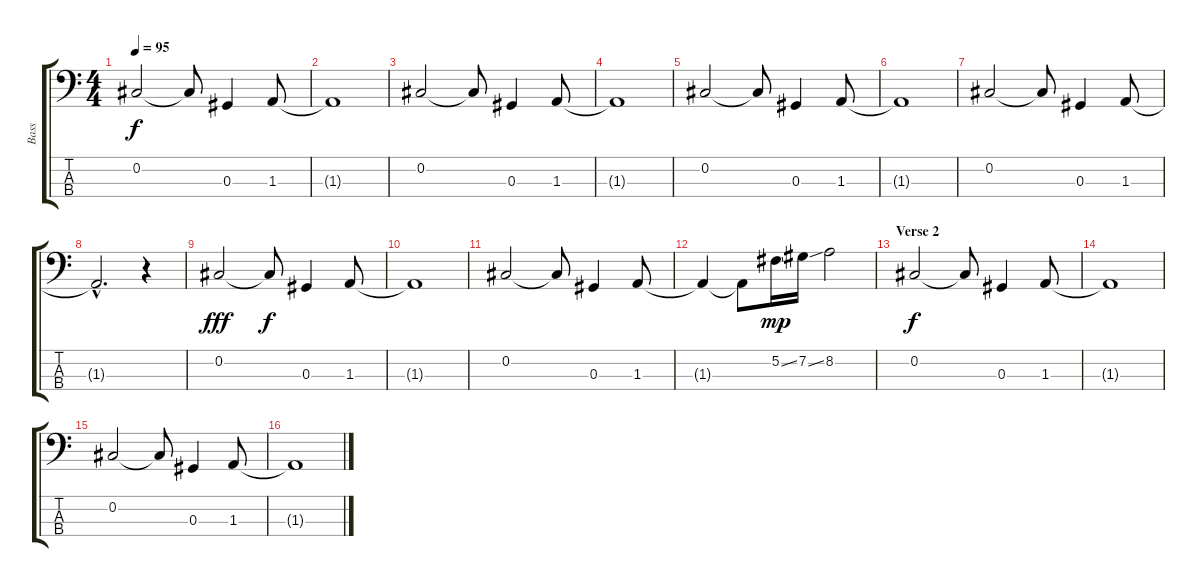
\track ("Bass" "Bass") {instrument electricbassfinger}
\staff {score tabs}
\tuning (Gb2 Db2 Ab1 Eb1) {hide}
\ts (4 4)
\tempo 95
\clef f4
\ks c
0.2.2{dy f} 0.2{t}.8 0.3.4 1.3.8 |
1.3{t}.1 |
0.2.2 0.2{t}.8 0.3.4 1.3.8 |
1.3{t}.1 |
0.2.2 0.2{t}.8 0.3.4 1.3.8 |
1.3{t}.1 |
0.2.2 0.2{t}.8 0.3.4 1.3.8 |
1.3{hac t}.2{d} r.4 |
0.2.2{dy fff} 0.2{t}.8{dy f} 0.3.4 1.3.8 |
1.3{t}.1 |
0.2.2 0.2{t}.8 0.3.4 1.3.8 |
1.3{t}.4 1.3{t}.8 5.2{ss}.16{dy mp} 7.2{ss}.16 8.2.2 |
\section ("" "Verse 2")
0.2.2{dy f} 0.2{t}.8 0.3.4 1.3.8 |
1.3{t}.1 |
0.2.2 0.2{t}.8 0.3.4 1.3.8 |
1.3{t}.1
